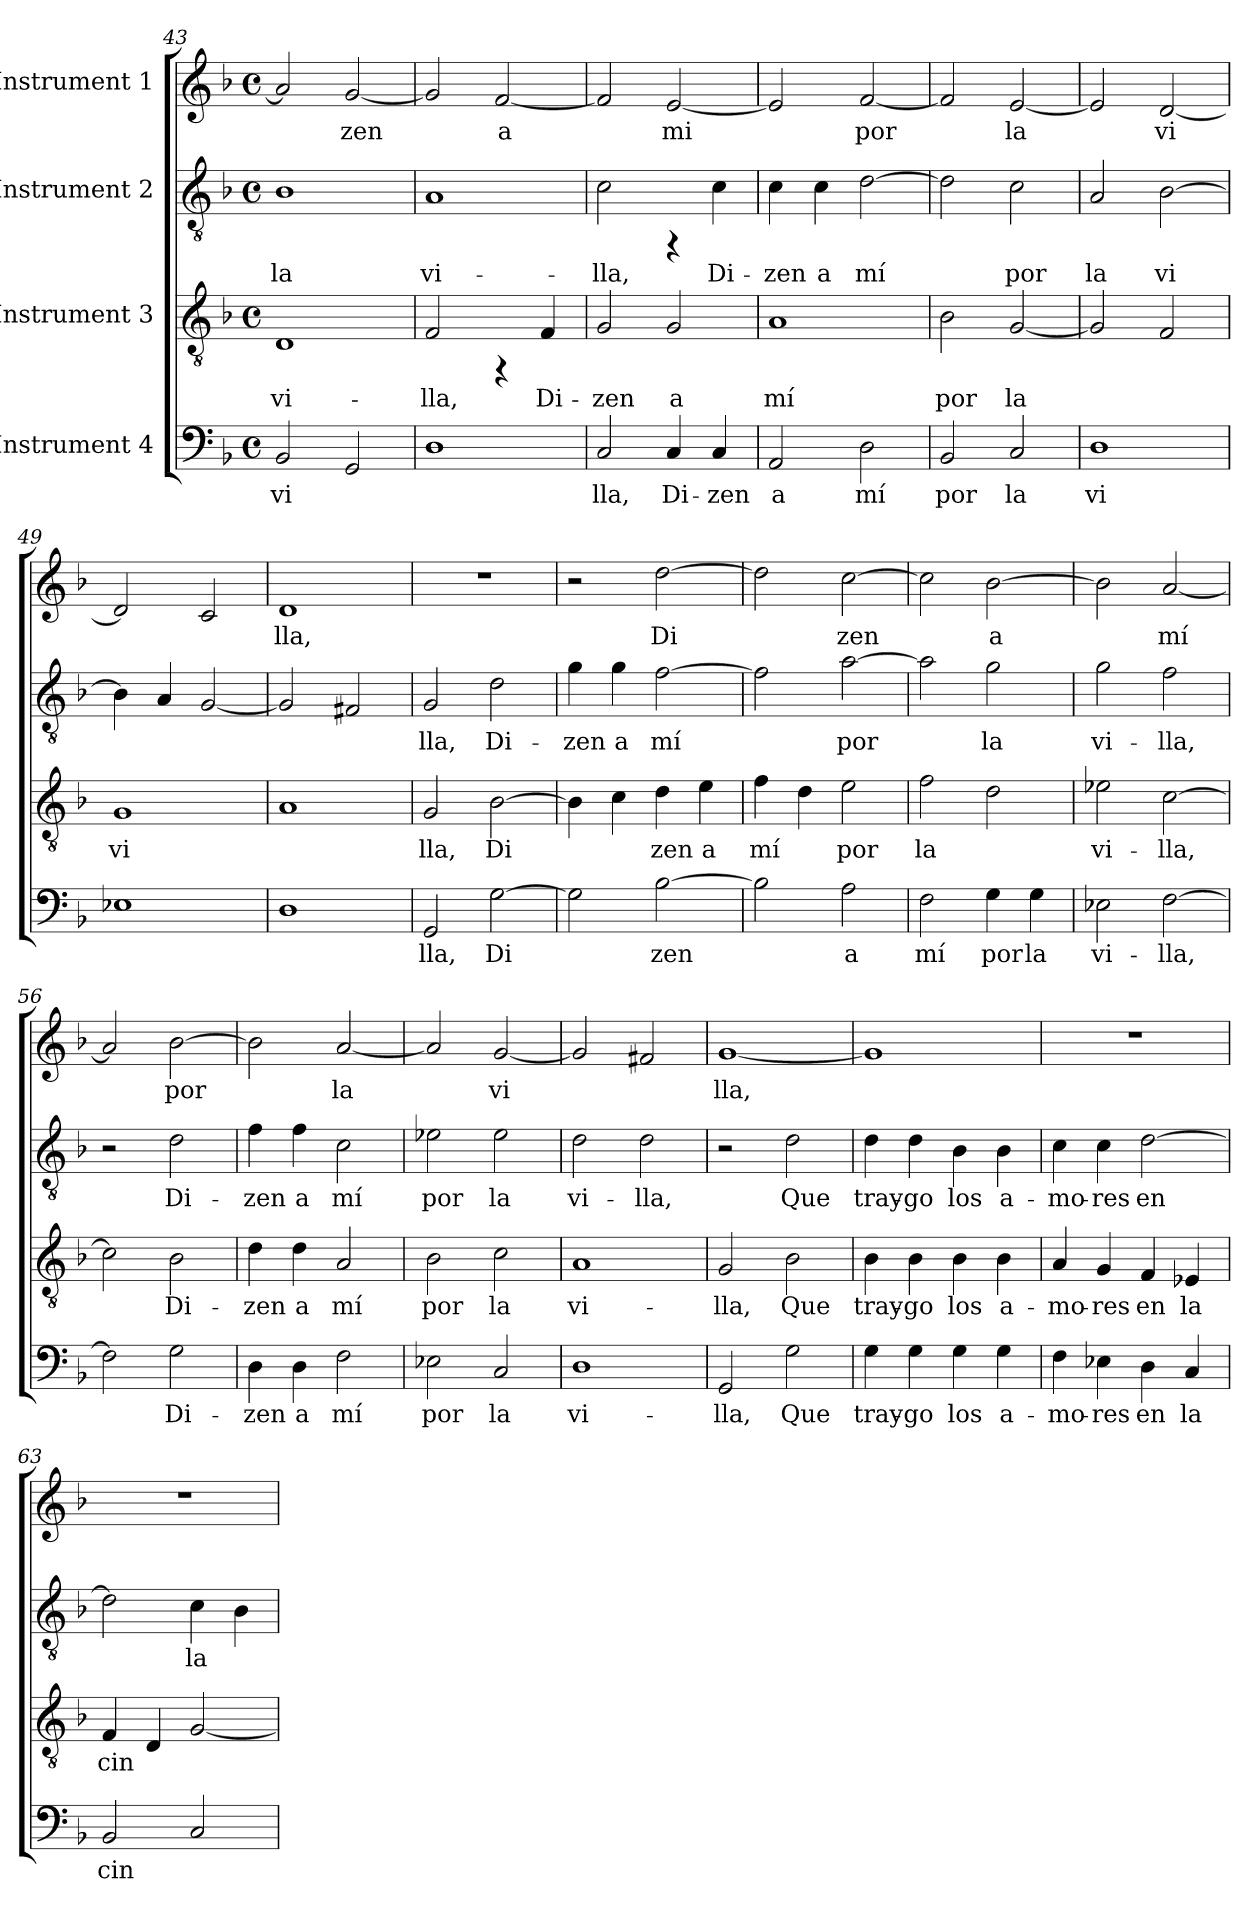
**kern	**text	**kern	**text	**kern	**text	**kern	**text
*part4	*part4	*part3	*part3	*part2	*part2	*part1	*part1
*staff4	*staff4	*staff3	*staff3	*staff2	*staff2	*staff1	*staff1
*I"Instrument 4	*	*I"Instrument 3	*	*I"Instrument 2	*	*I"Instrument 1	*
!!LO:PB:g=z
*clefF4	*	*clefGv2	*	*clefGv2	*	*clefG2	*
*k[b-]	*	*k[b-]	*	*k[b-]	*	*k[b-]	*
*F:	*	*F:	*	*F:	*	*F:	*
*M4/4	*	*M4/4	*	*M4/4	*	*M4/4	*
*met(c)	*	*met(c)	*	*met(c)	*	*met(c)	*
=43	=43	=43	=43	=43	=43	=43	=43
!	!LO:LY:b:cj	!	!LO:LY:b:cj	!	!LO:LY:b:cj	!	!LO:LY:b:cj
2BB-/	vi-	1D	vi-	1B-	la	2a/]	--
!	!LO:LY:b:cj	!	!	!	!	!	!LO:LY:b:cj
2GG/	--	.	.	.	.	[<2g/	-zen
=44	=44	=44	=44	=44	=44	=44	=44
!	!LO:LY:b:cj	!	!LO:LY:b:cj	!	!LO:LY:b:cj	!	!LO:LY:b:cj
1D	--	2F/	-lla,	1A	vi-	2g/]	.
!	!	!	!	!	!	!	!LO:LY:b:cj
.	.	4rFF	.	.	.	[<2f/	a
!	!	!	!LO:LY:b:cj	!	!	!	!
.	.	4F/	Di-	.	.	.	.
=45	=45	=45	=45	=45	=45	=45	=45
!	!LO:LY:b:cj	!	!LO:LY:b:cj	!	!LO:LY:b:cj	!	!LO:LY:b:cj
2C/	-lla,	2G/	-zen	2c\	-lla,	2f/]	.
!	!LO:LY:b:cj	!	!LO:LY:b:cj	!	!	!	!LO:LY:b:cj
4C/	Di-	2G/	a	4rFF	.	[<2e/	mi
!	!LO:LY:b:cj	!	!	!	!LO:LY:b:cj	!	!
4C/	-zen	.	.	4c\	Di-	.	.
=46	=46	=46	=46	=46	=46	=46	=46
!	!LO:LY:b:cj	!	!LO:LY:b:cj	!	!LO:LY:b:cj	!	!LO:LY:b:cj
2AA/	a	1A	mí	4c\	-zen	2e/]	.
!	!	!	!	!	!LO:LY:b:cj	!	!
.	.	.	.	4c\	a	.	.
!	!LO:LY:b:cj	!	!	!	!LO:LY:b:cj	!	!LO:LY:b:cj
2D\	mí	.	.	[>2d\	mí	[<2f/	por
=47	=47	=47	=47	=47	=47	=47	=47
!	!LO:LY:b:cj	!	!LO:LY:b:cj	!	!LO:LY:b:cj	!	!LO:LY:b:cj
2BB-/	por	2B-\	por	2d\]	.	2f/]	.
!	!LO:LY:b:cj	!	!LO:LY:b:cj	!	!LO:LY:b:cj	!	!LO:LY:b:cj
2C/	la	[<2G/	la-	2c\	por	[<2e/	la
=48	=48	=48	=48	=48	=48	=48	=48
!	!LO:LY:b:cj	!	!LO:LY:b:cj	!	!LO:LY:b:cj	!	!LO:LY:b:cj
1D	vi-	2G/]	--	2A/	la	2e/]	.
!	!	!	!LO:LY:b:cj	!	!LO:LY:b:cj	!	!LO:LY:b:cj
.	.	2F/	--	[>2B-\	vi-	[<2d/	vi-
=49	=49	=49	=49	=49	=49	=49	=49
!	!LO:LY:b:cj	!	!LO:LY:b:cj	!	!LO:LY:b:cj	!	!LO:LY:b:cj
1E-X	--	1G	-vi-	4B-\]	--	2d/]	--
!	!	!	!	!	!LO:LY:b:cj	!	!
.	.	.	.	4A/	--	.	.
!	!	!	!	!	!LO:LY:b:cj	!	!LO:LY:b:cj
.	.	.	.	[<2G/	--	2c/	--
!!LO:LB:g=z
=50	=50	=50	=50	=50	=50	=50	=50
!	!LO:LY:b:cj	!	!LO:LY:b:cj	!	!LO:LY:b:cj	!	!LO:LY:b:cj
1D	--	1A	--	2G/]	--	1d	-lla,
!	!	!	!	!	!LO:LY:b:cj	!	!
.	.	.	.	2F#X/	--	.	.
=51	=51	=51	=51	=51	=51	=51	=51
!	!LO:LY:b:cj	!	!LO:LY:b:cj	!	!LO:LY:b:cj	!	!
2GG/	-lla,	2G/	-lla,	2G/	-lla,	1r	.
!	!LO:LY:b:cj	!	!LO:LY:b:cj	!	!LO:LY:b:cj	!	!
[>2G\	Di-	[>2B-\	Di-	2d\	Di-	.	.
=52	=52	=52	=52	=52	=52	=52	=52
!	!LO:LY:b:cj	!	!LO:LY:b:cj	!	!LO:LY:b:cj	!	!
2G\]	--	4B-\]	--	4g\	-zen	2r	.
!	!	!	!LO:LY:b:cj	!	!LO:LY:b:cj	!	!
.	.	4c\	--	4g\	a	.	.
!	!LO:LY:b:cj	!	!LO:LY:b:cj	!	!LO:LY:b:cj	!	!LO:LY:b:cj
[>2B-\	-zen	4d\	-zen	[>2f\	mí	[>2dd\	Di-
!	!	!	!LO:LY:b:cj	!	!	!	!
.	.	4e\	a	.	.	.	.
=53	=53	=53	=53	=53	=53	=53	=53
!	!LO:LY:b:cj	!	!LO:LY:b:cj	!	!LO:LY:b:cj	!	!LO:LY:b:cj
2B-\]	.	4f\	mí	2f\]	.	2dd\]	--
!	!	!	!LO:LY:b:cj	!	!	!	!
.	.	4d\	.	.	.	.	.
!	!LO:LY:b:cj	!	!LO:LY:b:cj	!	!LO:LY:b:cj	!	!LO:LY:b:cj
2A\	a	2e\	por	[>2a\	por	[>2cc\	-zen
=54	=54	=54	=54	=54	=54	=54	=54
!	!LO:LY:b:cj	!	!LO:LY:b:cj	!	!LO:LY:b:cj	!	!LO:LY:b:cj
2F\	mí	2f\	la	2a\]	.	2cc\]	.
!	!LO:LY:b:cj	!	!LO:LY:b:cj	!	!LO:LY:b:cj	!	!LO:LY:b:cj
4G\	por	2d\	.	2g\	la	[>2b-\	a
!	!LO:LY:b:cj	!	!	!	!	!	!
4G\	la	.	.	.	.	.	.
=55	=55	=55	=55	=55	=55	=55	=55
!	!LO:LY:b:cj	!	!LO:LY:b:cj	!	!LO:LY:b:cj	!	!LO:LY:b:cj
2E-X\	vi-	2e-X\	vi-	2g\	vi-	2b-\]	.
!	!LO:LY:b:cj	!	!LO:LY:b:cj	!	!LO:LY:b:cj	!	!LO:LY:b:cj
[>2F\	-lla,	[>2c\	-lla,	2f\	-lla,	[<2a/	mí
=56	=56	=56	=56	=56	=56	=56	=56
!	!LO:LY:b:cj	!	!LO:LY:b:cj	!	!	!	!LO:LY:b:cj
2F\]	.	2c\]	.	2r	.	2a/]	.
!	!LO:LY:b:cj	!	!LO:LY:b:cj	!	!LO:LY:b:cj	!	!LO:LY:b:cj
2G\	Di-	2B-\	Di-	2d\	Di-	[<2b-\	por
!!LO:PB:g=z
=57	=57	=57	=57	=57	=57	=57	=57
!	!LO:LY:b:cj	!	!LO:LY:b:cj	!	!LO:LY:b:cj	!	!LO:LY:b:cj
4D\	-zen	4d\	-zen	4f\	-zen	2b-\]	.
!	!LO:LY:b:cj	!	!LO:LY:b:cj	!	!LO:LY:b:cj	!	!
4D\	a	4d\	a	4f\	a	.	.
!	!LO:LY:b:cj	!	!LO:LY:b:cj	!	!LO:LY:b:cj	!	!LO:LY:b:cj
2F\	mí	2A/	mí	2c\	mí	[<2a/	la
=58	=58	=58	=58	=58	=58	=58	=58
!	!LO:LY:b:cj	!	!LO:LY:b:cj	!	!LO:LY:b:cj	!	!LO:LY:b:cj
2E-X\	por	2B-\	por	2e-X\	por	2a/]	.
!	!LO:LY:b:cj	!	!LO:LY:b:cj	!	!LO:LY:b:cj	!	!LO:LY:b:cj
2C/	la	2c\	la	2e-\	la	[<2g/	vi-
=59	=59	=59	=59	=59	=59	=59	=59
!	!LO:LY:b:cj	!	!LO:LY:b:cj	!	!LO:LY:b:cj	!	!LO:LY:b:cj
1D	vi-	1A	vi-	2d\	vi-	2g/]	--
!	!	!	!	!	!LO:LY:b:cj	!	!LO:LY:b:cj
.	.	.	.	2d\	-lla,	2f#X/	--
=60	=60	=60	=60	=60	=60	=60	=60
!	!LO:LY:b:cj	!	!LO:LY:b:cj	!	!	!	!LO:LY:b:cj
2GG/	-lla,	2G/	-lla,	2r	.	[<1g	-lla,
!	!LO:LY:b:cj	!	!LO:LY:b:cj	!	!LO:LY:b:cj	!	!
2G\	Que	2B-\	Que	2d\	Que	.	.
=61	=61	=61	=61	=61	=61	=61	=61
!	!LO:LY:b:cj	!	!LO:LY:b:cj	!	!LO:LY:b:cj	!	!LO:LY:b:cj
4G\	tray-	4B-\	tray-	4d\	tray-	1g]	.
!	!LO:LY:b:cj	!	!LO:LY:b:cj	!	!LO:LY:b:cj	!	!
4G\	-go	4B-\	-go	4d\	-go	.	.
!	!LO:LY:b:cj	!	!LO:LY:b:cj	!	!LO:LY:b:cj	!	!
4G\	los	4B-\	los	4B-\	los	.	.
!	!LO:LY:b:cj	!	!LO:LY:b:cj	!	!LO:LY:b:cj	!	!
4G\	a-	4B-\	a-	4B-\	a-	.	.
=62	=62	=62	=62	=62	=62	=62	=62
!	!LO:LY:b:cj	!	!LO:LY:b:cj	!	!LO:LY:b:cj	!	!
4F\	-mo-	4A/	-mo-	4c\	-mo-	1r	.
!	!LO:LY:b:cj	!	!LO:LY:b:cj	!	!LO:LY:b:cj	!	!
4E-X\	-res	4G/	-res	4c\	-res	.	.
!	!LO:LY:b:cj	!	!LO:LY:b:cj	!	!LO:LY:b:cj	!	!
4D\	en	4F/	en	[>2d\	en	.	.
!	!LO:LY:b:cj	!	!LO:LY:b:cj	!	!	!	!
4C/	la	4E-X/	la	.	.	.	.
=63	=63	=63	=63	=63	=63	=63	=63
!	!LO:LY:b:cj	!	!LO:LY:b:cj	!	!LO:LY:b:cj	!	!
2BB-/	cin-	4F/	cin-	2d\]	.	1r	.
!	!	!	!LO:LY:b:cj	!	!	!	!
.	.	4D/	--	.	.	.	.
!	!LO:LY:b:cj	!	!LO:LY:b:cj	!	!LO:LY:b:cj	!	!
2C/	--	[>2G/	--	4c\	la	.	.
!	!	!	!	!	!LO:LY:b:cj	!	!
.	.	.	.	4B-\	.	.	.
=	=	=	=	=	=	=	=
*-	*-	*-	*-	*-	*-	*-	*-
